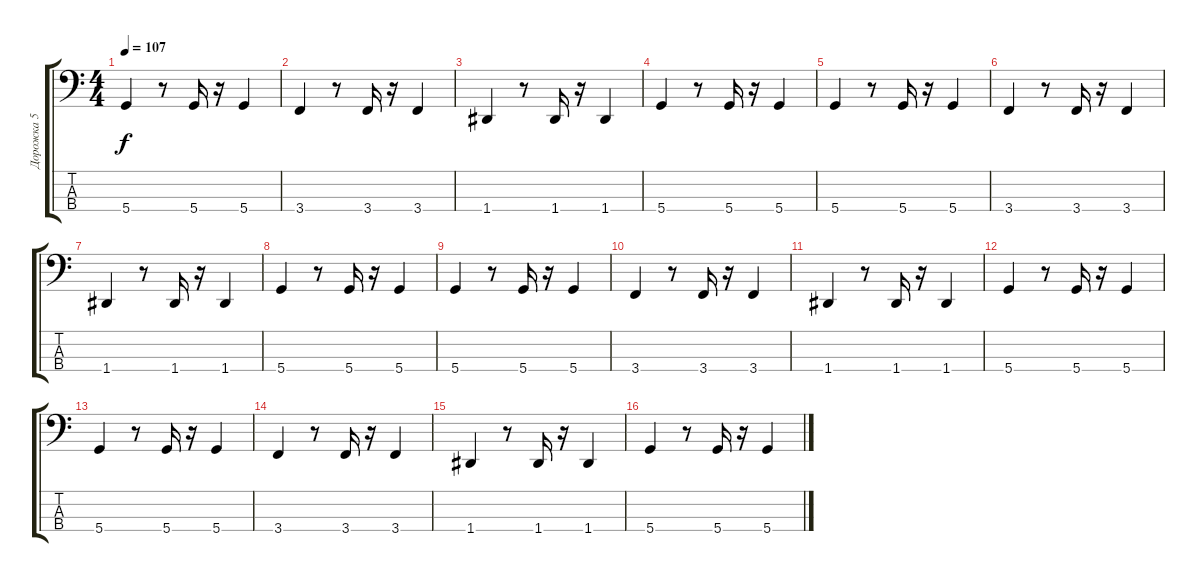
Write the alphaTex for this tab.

\track ("Дорожка 5" "Дорожка 5") {instrument electricbasspick}
\staff {score tabs}
\tuning (F2 C2 G1 D1) {hide}
\ts (4 4)
\tempo 107
\clef f4
\ks c
5.4.4{dy f} r.8 5.4.16 r.16 5.4.4 |
3.4.4 r.8 3.4.16 r.16 3.4.4 |
1.4.4 r.8 1.4.16 r.16 1.4.4 |
5.4.4 r.8 5.4.16 r.16 5.4.4 |
5.4.4 r.8 5.4.16 r.16 5.4.4 |
3.4.4 r.8 3.4.16 r.16 3.4.4 |
1.4.4 r.8 1.4.16 r.16 1.4.4 |
5.4.4 r.8 5.4.16 r.16 5.4.4 |
5.4.4 r.8 5.4.16 r.16 5.4.4 |
3.4.4 r.8 3.4.16 r.16 3.4.4 |
1.4.4 r.8 1.4.16 r.16 1.4.4 |
5.4.4 r.8 5.4.16 r.16 5.4.4 |
5.4.4 r.8 5.4.16 r.16 5.4.4 |
3.4.4 r.8 3.4.16 r.16 3.4.4 |
1.4.4 r.8 1.4.16 r.16 1.4.4 |
5.4.4 r.8 5.4.16 r.16 5.4.4
